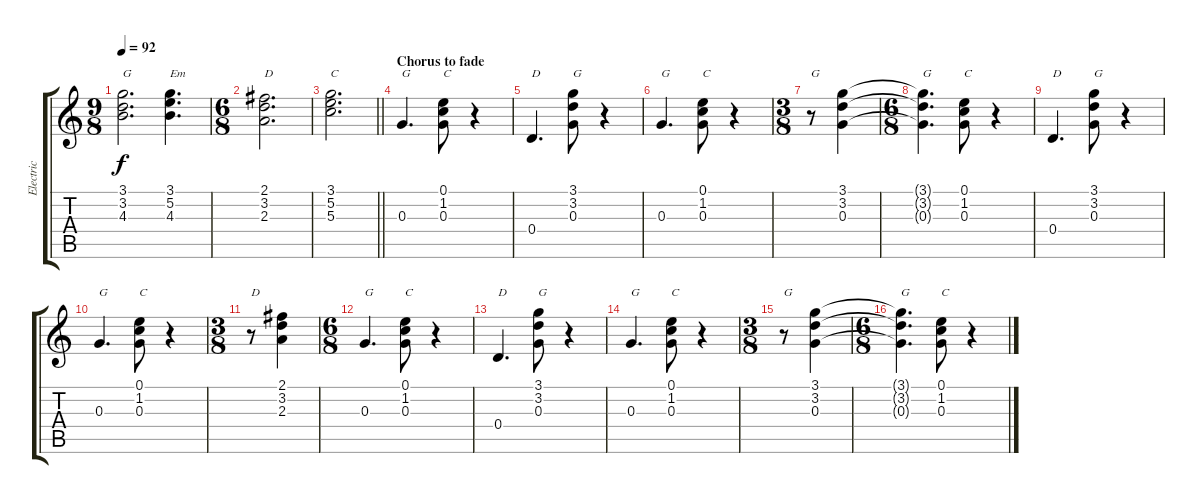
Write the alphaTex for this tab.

\track ("Electric" "Electric") {instrument overdrivenguitar}
\staff {score tabs}
\tuning (E4 B3 G3 D3 A2 E2) {hide}
\ts (9 8)
\tempo 92
\clef g2
\ks c
(3.1 3.2 4.3).2{d txt "G" dy f} (3.1 5.2 4.3).4{d txt "Em"} |
\ts (6 8)
(2.1 3.2 2.3).2{d txt "D"} |
\barLineRight lightlight
(3.1 5.2 5.3).2{d txt "C"} |
\section ("" "Chorus to fade")
0.3.4{d txt "G"} (0.1 1.2 0.3).8{txt "C"} r.4 |
0.4.4{d txt "D"} (3.1 3.2 0.3).8{txt "G"} r.4 |
0.3.4{d txt "G"} (0.1 1.2 0.3).8{txt "C"} r.4 |
\ts (3 8)
r.8{txt "G"} (3.1 3.2 0.3).4 |
\ts (6 8)
(3.1{t} 3.2{t} 0.3{t}).4{d txt "G"} (0.1 1.2 0.3).8{txt "C"} r.4 |
0.4.4{d txt "D"} (3.1 3.2 0.3).8{txt "G"} r.4 |
0.3.4{d txt "G"} (0.1 1.2 0.3).8{txt "C"} r.4 |
\ts (3 8)
r.8{txt "D"} (2.1 3.2 2.3).4 |
\ts (6 8)
0.3.4{d txt "G"} (0.1 1.2 0.3).8{txt "C"} r.4 |
0.4.4{d txt "D"} (3.1 3.2 0.3).8{txt "G"} r.4 |
0.3.4{d txt "G"} (0.1 1.2 0.3).8{txt "C"} r.4 |
\ts (3 8)
r.8{txt "G"} (3.1 3.2 0.3).4 |
\ts (6 8)
(3.1{t} 3.2{t} 0.3{t}).4{d txt "G"} (0.1 1.2 0.3).8{txt "C"} r.4
